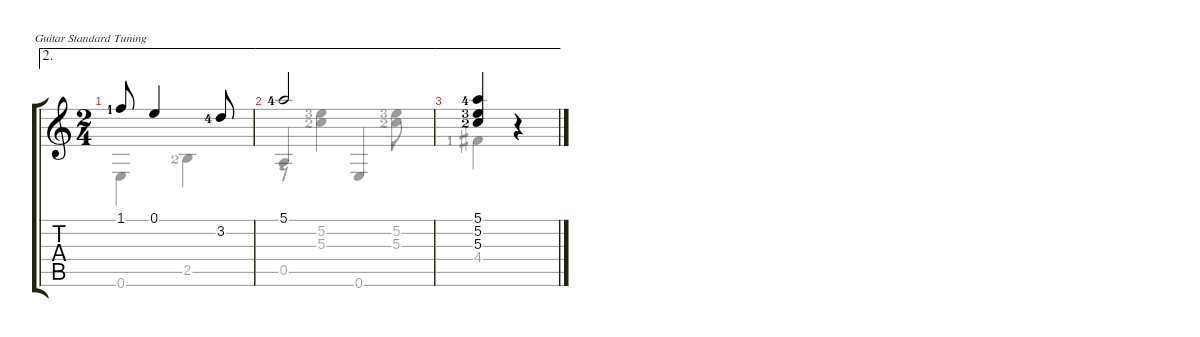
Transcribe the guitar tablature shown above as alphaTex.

\defaultSystemsLayout 4
\hideDynamics
\singleTrackTrackNamePolicy hidden
\multiTrackTrackNamePolicy hidden
\firstSystemTrackNameMode fullname
\firstSystemTrackNameOrientation horizontal
\otherSystemsTrackNameOrientation horizontal
\track ("Nylon Guitar" "Nylon Guit") {instrument acousticguitarnylon}
\staff {score tabs}
\tuning (E4 B3 G3 D3 A2 E2)
\voice
\ae 2
\ts (2 4)
\tempo (100 hide)
\clef g2
\ks aminor
1.1{lf 2}.8{dy mf} 0.1.4 3.2{lf 5}.8 |
\ae 2
5.1{lf 5}.2 |
\ae 2
(5.1{lf 5} 5.2{lf 4} 5.3{lf 3}).4 r.4
\voice
\clef g2
\ottava regular
\simile none
\ks aminor
0.6.4{dy mf} 2.5{lf 3}.4 |
0.5.4{beam invert} 0.6.4{beam invert} |
4.4{lf 2}.4 r.4
\voice
\clef g2
\ottava regular
\simile none
\ks aminor
|
r.8 (5.2{lf 4} 5.3{lf 3}).4 (5.3{lf 3} 5.2{lf 4}).8 |
